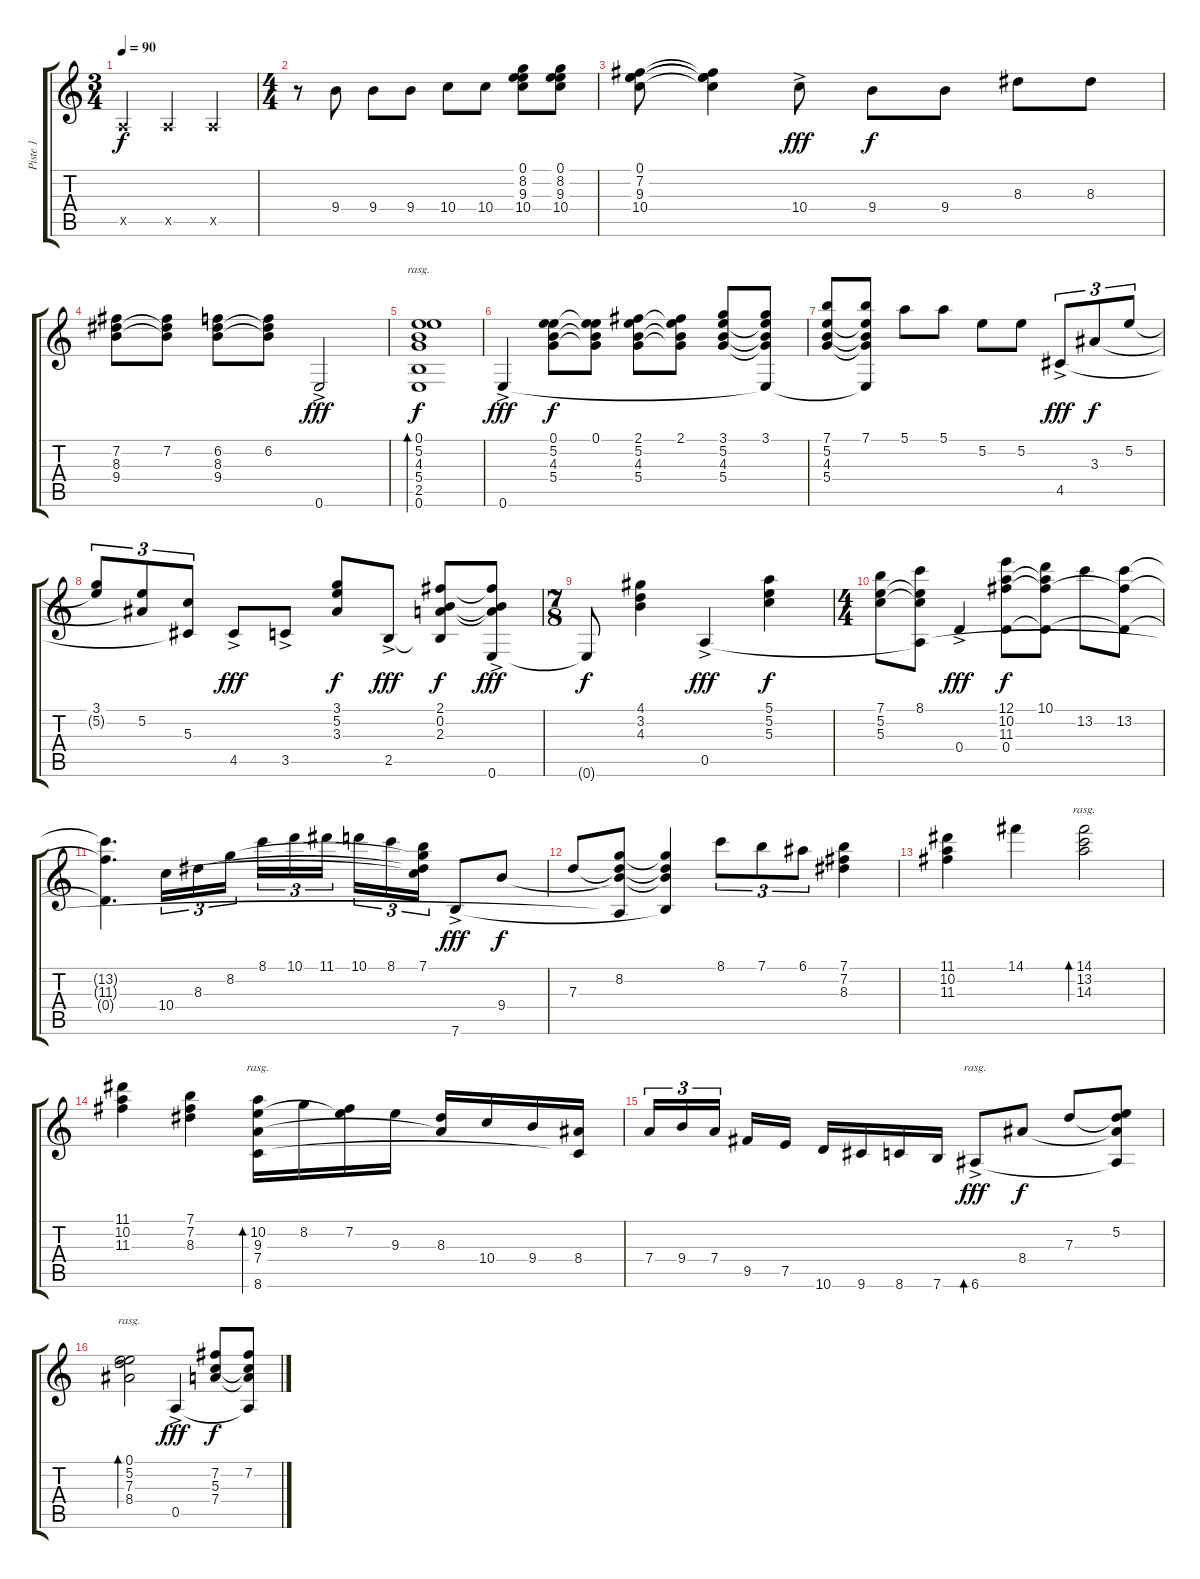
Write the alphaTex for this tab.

\track ("Piste 1" "Piste 1") {instrument acousticguitarsteel}
\staff {score tabs}
\tuning (E4 B3 G3 D3 A2 E2) {hide}
\ts (3 4)
\tempo 90
\clef g2
\ks c
0.5{x}.4{dy f instrument acousticguitarsteel} 0.5{x}.4 0.5{x}.4 |
\ts (4 4)
r.8 9.4.8 9.4.8 9.4.8 10.4.8 10.4.8 (0.1 8.2 9.3 10.4).8 (0.1 8.2 9.3 10.4).8 |
(0.1 7.2 9.3 10.4).8 (0.1{t} 7.2{t} 9.3{t} 10.4{t}).4 10.4{ac}.8{dy fff} 9.4.8{dy f} 9.4.8 8.3.8 8.3.8 |
(7.2 8.3 9.4).8 (7.2 8.3{t} 9.4{t}).8 (6.2 8.3 9.4).8 (6.2 8.3{t} 9.4{t}).8 0.6{ac}.2{dy fff} |
(0.1 5.2 4.3 5.4 2.5 0.6).1{bd 240 rasg ii dy f} |
0.6{ac}.4{dy fff} (0.1 5.2 4.3 5.4).8{dy f} (0.1 5.2{t} 4.3{t} 5.4{t}).8 (2.1 5.2 4.3 5.4).8 (2.1 5.2{t} 4.3{t} 5.4{t}).8 (3.1 5.2 4.3 5.4).8 (3.1 5.2{t} 4.3{t} 5.4{t} 0.6{t}).8 |
(7.1 5.2 4.3 5.4).8 (7.1 5.2{t} 4.3{t} 5.4{t} 0.6{t}).8 5.1.8 5.1.8 5.2.8 5.2.8 4.5{ac}.8{tu (3 2) dy fff} 3.3.8{tu (3 2) dy f} 5.2.8{tu (3 2)} |
(3.1 5.2{t}).8{tu (3 2)} (5.2 3.3{t}).8{tu (3 2)} (5.3 4.5{t}).8{tu (3 2)} 4.5{ac}.8{dy fff} 3.5{ac}.8 (3.1 5.2 3.3).8{dy f} 2.5{ac}.8{dy fff} (2.1 0.2 2.3 2.5{t}).8{dy f} (2.1{t} 0.2{t} 2.3{t} 0.6{ac}).8{dy fff} |
\ts (7 8)
0.6{t}.8{dy f} (4.1 3.2 4.3).4 0.5{ac}.4{dy fff} (5.1 5.2 5.3).4{dy f} |
\ts (4 4)
(7.1 5.2 5.3).8 (8.1 5.2{t} 5.3{t} 0.5{t}).8 0.4{ac}.4{dy fff} (12.1 10.2 11.3 0.4).8{dy f} (10.1 10.2{t} 11.3{t} 0.4{t}).8 13.2.8 (13.2 11.3{t} 0.4{t}).8 |
(13.2{t} 11.3{t} 0.4{t}).4{d} 10.4.16{tu (3 2)} 8.3.16{tu (3 2)} 8.2.16{tu (3 2)} 8.1.16{tu (3 2)} 10.1.16{tu (3 2)} 11.1.16{tu (3 2)} 10.1.16{tu (3 2)} 8.1.16{tu (3 2)} (7.1 8.2{t} 8.3{t} 10.4{t}).16{tu (3 2)} 7.6{ac}.8{dy fff} 9.4.8{dy f} |
7.3.8 (8.2 7.3{t} 9.4{t} 0.5{t}).8 (8.2{t} 7.3{t} 9.4{t} 7.6{t}).4 8.1.8{tu (3 2)} 7.1.8{tu (3 2)} 6.1.8{tu (3 2)} (7.1 7.2 8.3).4 |
(11.1 10.2 11.3).4 14.1.4 (14.1 13.2 14.3).2{bd 240 rasg ii} |
(11.1 10.2 11.3).4 (7.1 7.2 8.3).4 (10.2 9.3 7.4 8.6).16{bd 480 rasg ii} 8.2.16 (7.2 9.3{t}).16 9.3.16 (8.3 7.4{t}).16 10.4.16 9.4.16 (8.4 8.6{t}).16 |
7.4.16{tu (3 2)} 9.4.16{tu (3 2)} 7.4.16{tu (3 2)} 9.5.16 7.5.16 10.6.16 9.6.16 8.6.16 7.6.16 6.6{ac}.8{bd 480 rasg ii dy fff} 8.4.8{dy f} 7.3.8 (5.2 7.3{t} 8.4{t} 6.6{t}).8 |
(0.1 5.2 7.3 8.4).2{bd 480 rasg ii} 0.5{ac}.4{dy fff} (7.2 5.3 7.4).8{dy f} (7.2 5.3{t} 7.4{t} 0.5{t}).8
